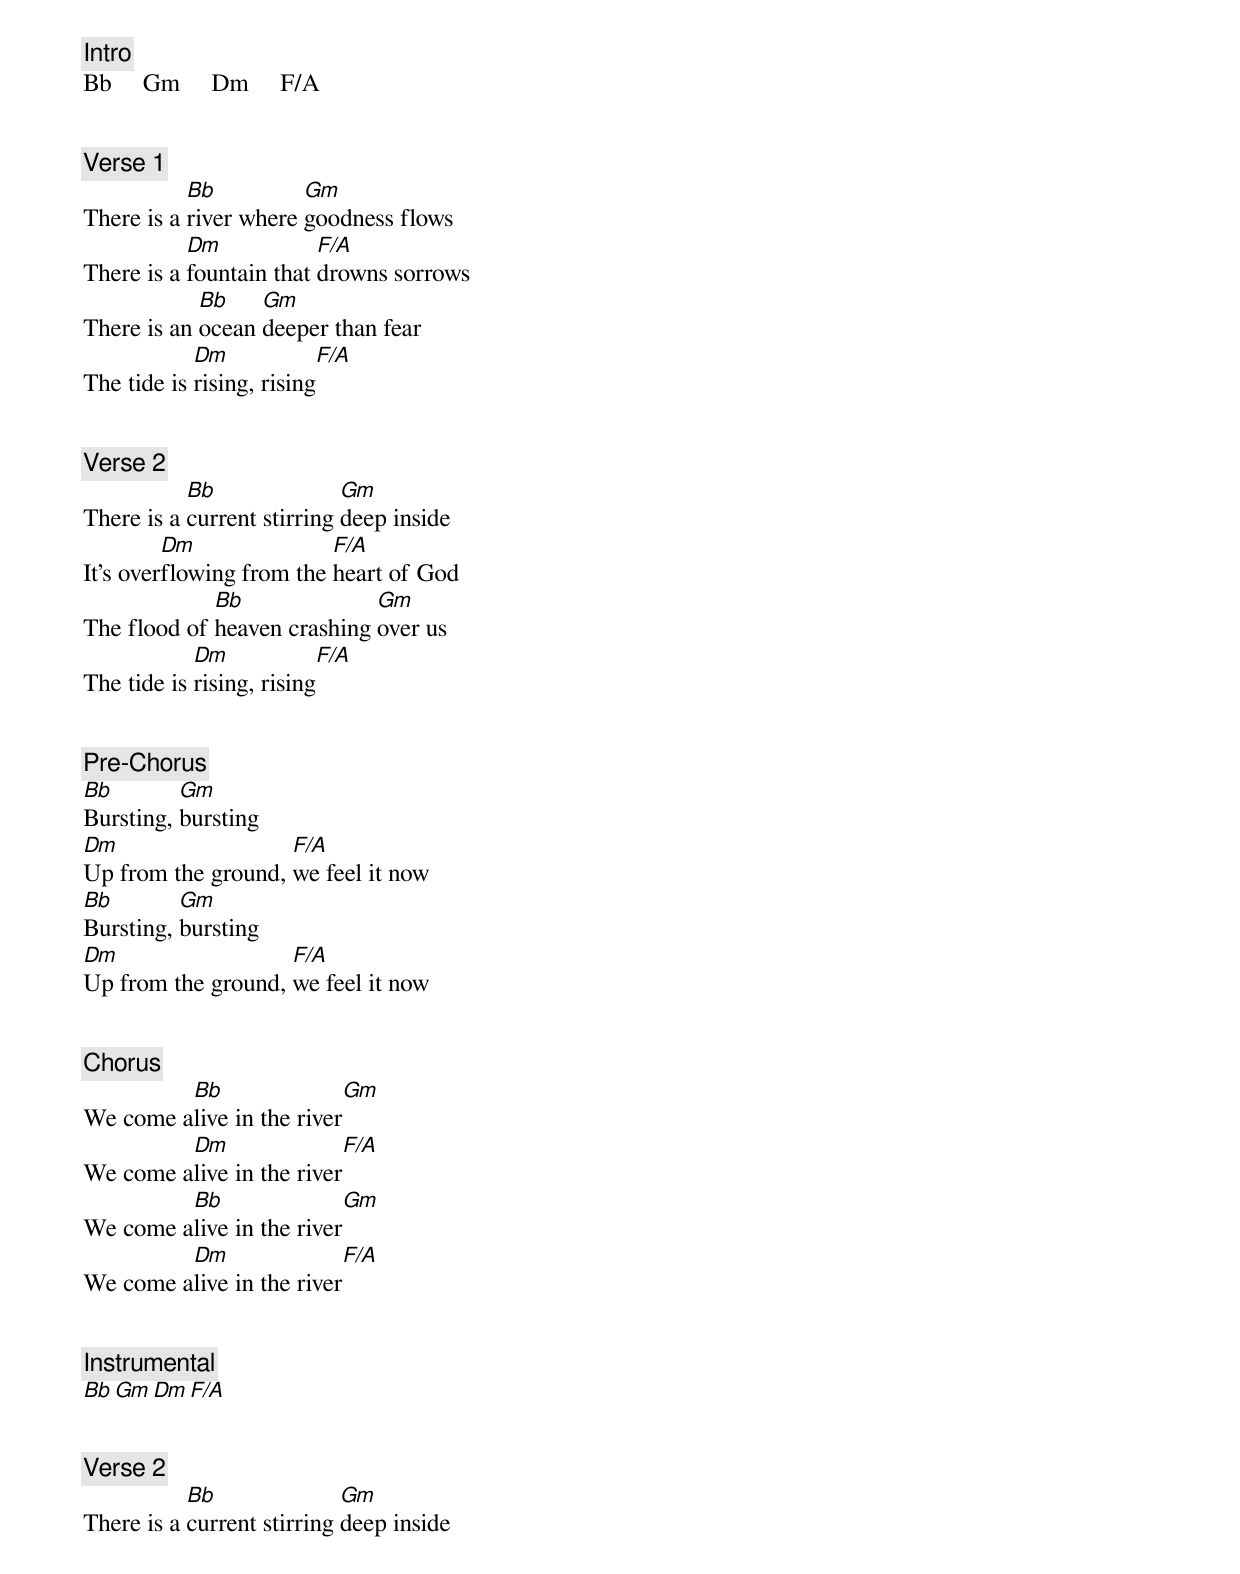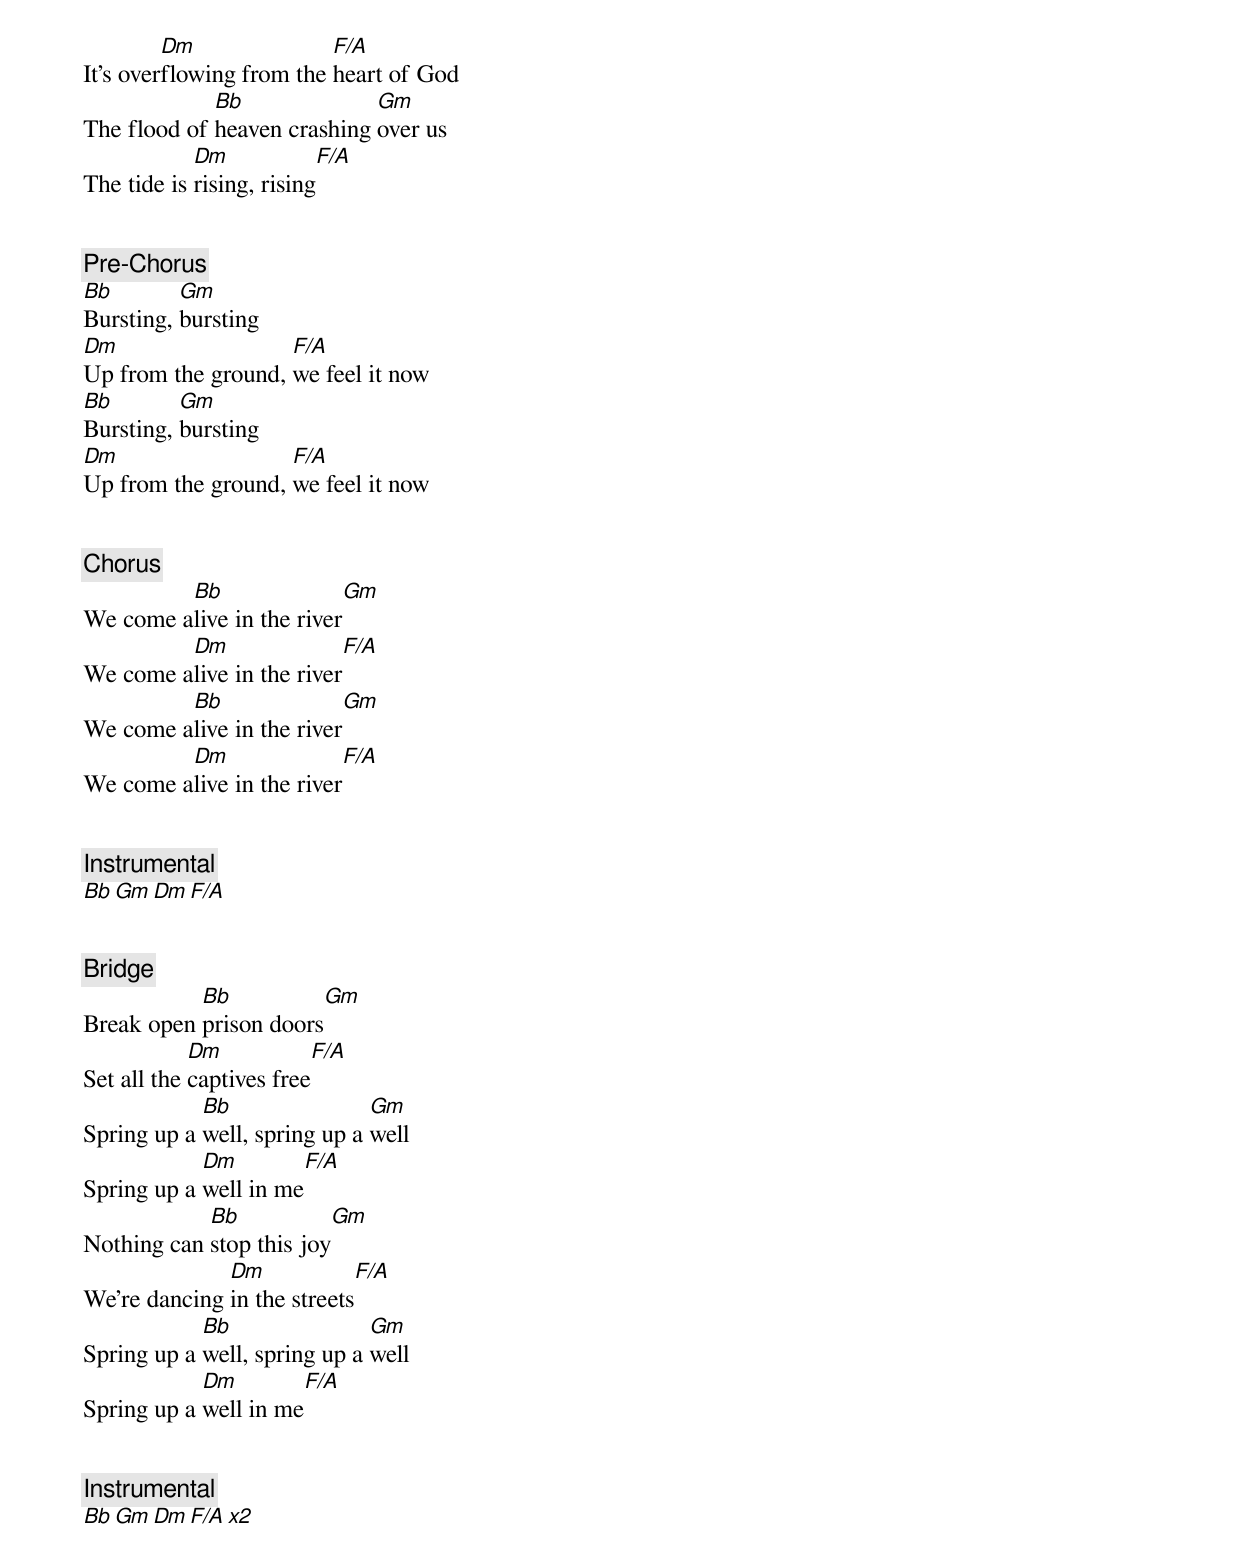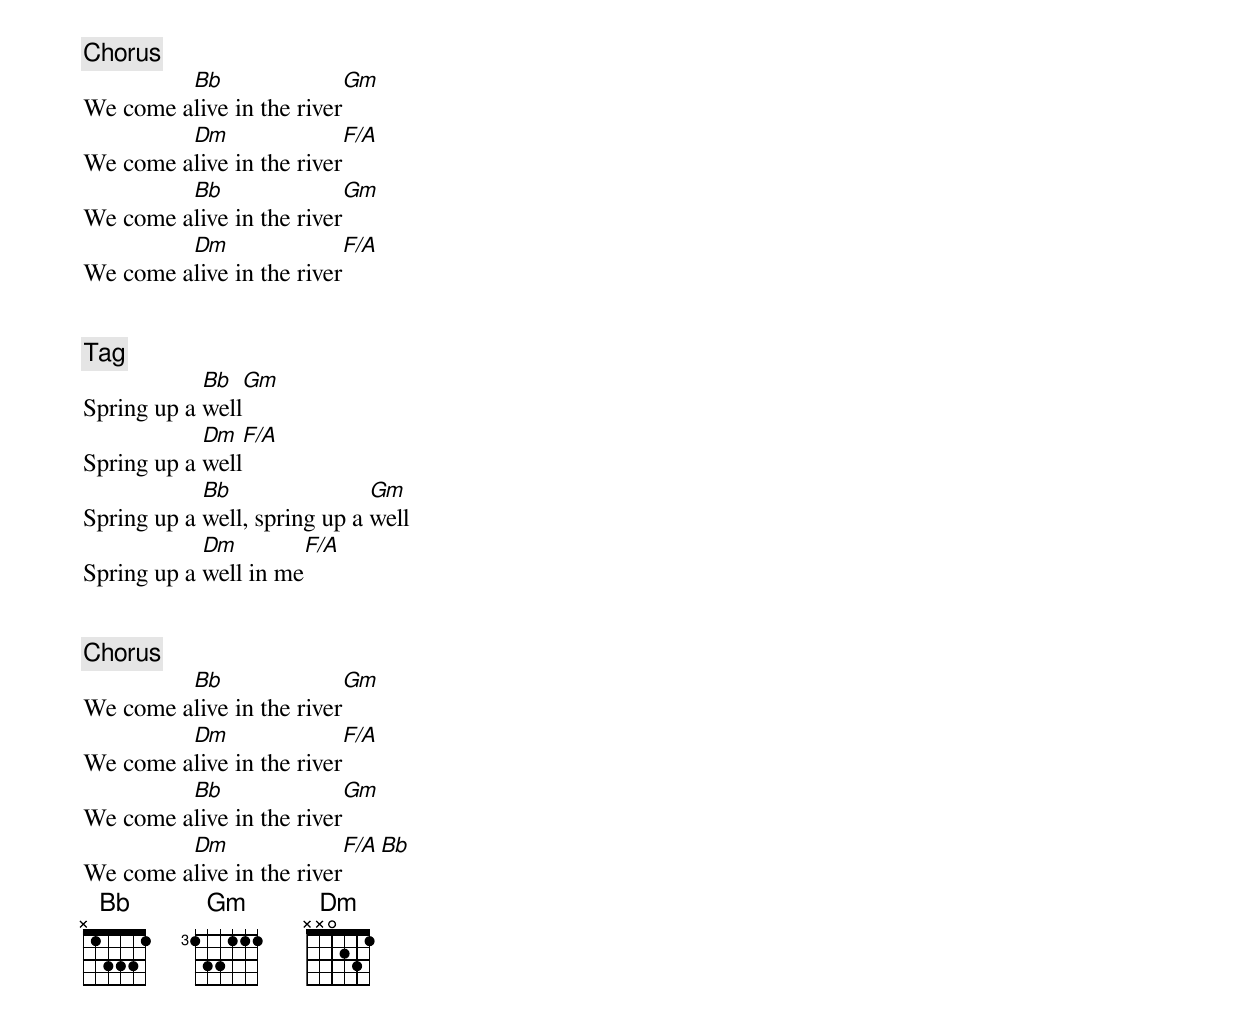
[Intro]
Bb     Gm     Dm     F/A


[Verse 1]
           Bb          Gm
There is a river where goodness flows
           Dm            F/A
There is a fountain that drowns sorrows
            Bb    Gm
There is an ocean deeper than fear
            Dm             F/A
The tide is rising, rising


[Verse 2]
           Bb               Gm
There is a current stirring deep inside
         Dm               F/A
It's overflowing from the heart of God
             Bb              Gm
The flood of heaven crashing over us
            Dm             F/A
The tide is rising, rising


[Pre-Chorus]
Bb        Gm
Bursting, bursting
Dm                  F/A
Up from the ground, we feel it now
Bb        Gm
Bursting, bursting
Dm                  F/A
Up from the ground, we feel it now


[Chorus]
         Bb               Gm
We come alive in the river
         Dm               F/A
We come alive in the river
         Bb               Gm
We come alive in the river
         Dm               F/A
We come alive in the river


[Instrumental]
Bb     Gm     Dm     F/A


[Verse 2]
           Bb               Gm
There is a current stirring deep inside
         Dm               F/A
It's overflowing from the heart of God
             Bb              Gm
The flood of heaven crashing over us
            Dm             F/A
The tide is rising, rising


[Pre-Chorus]
Bb        Gm
Bursting, bursting
Dm                  F/A
Up from the ground, we feel it now
Bb        Gm
Bursting, bursting
Dm                  F/A
Up from the ground, we feel it now


[Chorus]
         Bb               Gm
We come alive in the river
         Dm               F/A
We come alive in the river
         Bb               Gm
We come alive in the river
         Dm               F/A
We come alive in the river


[Instrumental]
Bb     Gm     Dm     F/A


[Bridge]
           Bb          Gm
Break open prison doors
            Dm           F/A
Set all the captives free
            Bb                Gm
Spring up a well, spring up a well
            Dm        F/A
Spring up a well in me
            Bb           Gm
Nothing can stop this joy
              Dm            F/A
We're dancing in the streets
            Bb                Gm
Spring up a well, spring up a well
            Dm        F/A
Spring up a well in me


[Instrumental]
Bb     Gm     Dm     F/A x2


[Chorus]
         Bb               Gm
We come alive in the river
         Dm               F/A
We come alive in the river
         Bb               Gm
We come alive in the river
         Dm               F/A
We come alive in the river


[Tag]
            Bb   Gm
Spring up a well
            Dm   F/A
Spring up a well
            Bb                Gm
Spring up a well, spring up a well
            Dm        F/A
Spring up a well in me


[Chorus]
         Bb               Gm
We come alive in the river
         Dm               F/A
We come alive in the river
         Bb               Gm
We come alive in the river
         Dm               F/A   Bb
We come alive in the river
